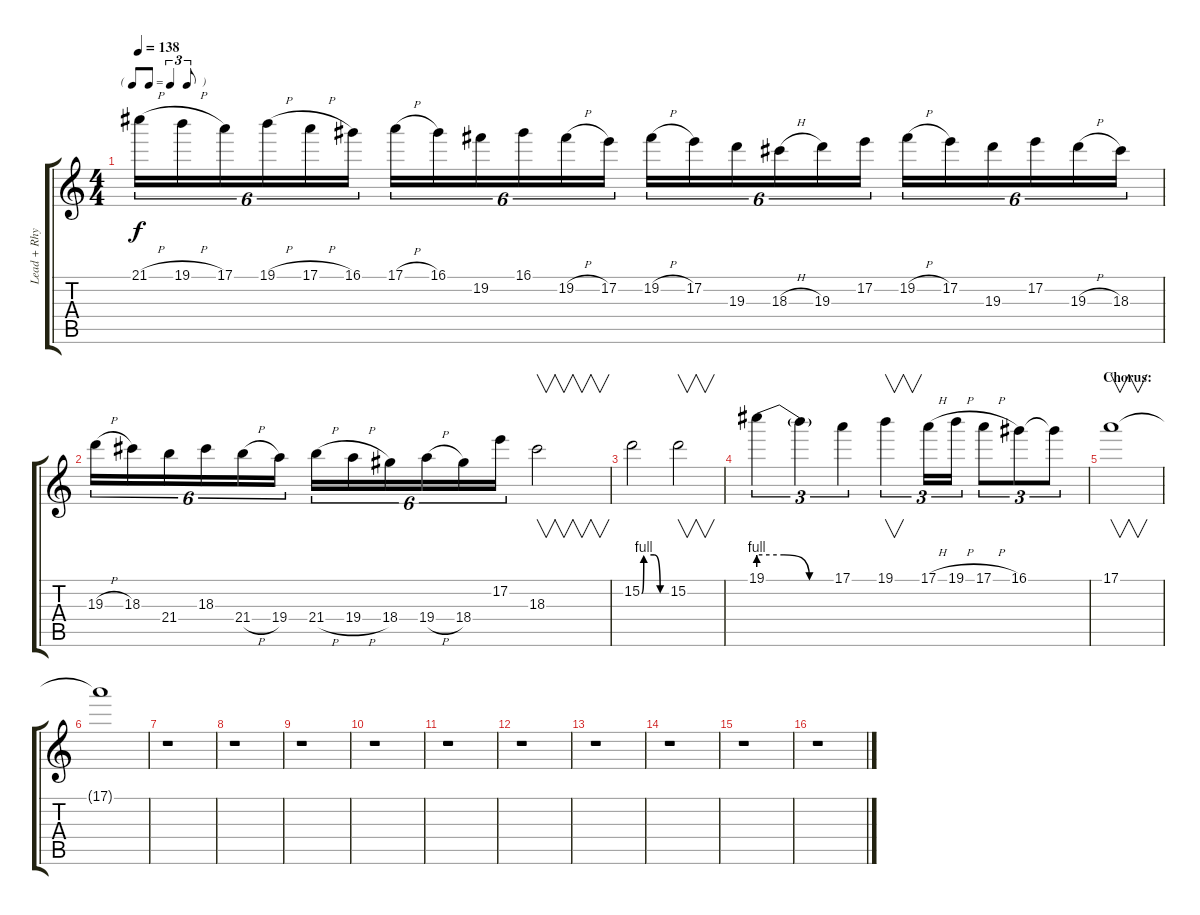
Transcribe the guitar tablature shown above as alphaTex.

\track ("Lead + Rhythm Fills" "Lead + Rhy") {instrument overdrivenguitar}
\staff {score tabs}
\tuning (E4 B3 G3 D3 A2 E2) {hide}
\ts (4 4)
\tf triplet8th
\tempo 138
\clef g2
\ks c
21.1{h}.16{tu (6 4) dy f} 19.1{h}.16{tu (6 4)} 17.1.16{tu (6 4)} 19.1{h}.16{tu (6 4)} 17.1{h}.16{tu (6 4)} 16.1.16{tu (6 4)} 17.1{h}.16{tu (6 4)} 16.1.16{tu (6 4)} 19.2.16{tu (6 4)} 16.1.16{tu (6 4)} 19.2{h}.16{tu (6 4)} 17.2.16{tu (6 4)} 19.2{h}.16{tu (6 4)} 17.2.16{tu (6 4)} 19.3.16{tu (6 4)} 18.3{h}.16{tu (6 4)} 19.3.16{tu (6 4)} 17.2.16{tu (6 4)} 19.2{h}.16{tu (6 4)} 17.2.16{tu (6 4)} 19.3.16{tu (6 4)} 17.2.16{tu (6 4)} 19.3{h}.16{tu (6 4)} 18.3.16{tu (6 4)} |
19.3{h}.16{tu (6 4)} 18.3.16{tu (6 4)} 21.4.16{tu (6 4)} 18.3.16{tu (6 4)} 21.4{h}.16{tu (6 4)} 19.4.16{tu (6 4)} 21.4{h}.16{tu (6 4)} 19.4{h}.16{tu (6 4)} 18.4.16{tu (6 4)} 19.4{h}.16{tu (6 4)} 18.4.16{tu (6 4)} 17.2.16{tu (6 4)} 18.3.2{v} |
15.2{be (custom 0 0 5 4 30 4 45 0 60 0)}.2 15.2.2{v} |
19.1{be (custom 0 4 20 4 40 0 60 0)}.4{tu (3 2)} 19.1{t}.4{tu (3 2)} 17.1.4{tu (3 2)} 19.1.4{v tu (3 2)} 17.1{h}.16{tu (3 2)} 19.1{h}.16{tu (3 2)} 17.1{h}.8{tu (3 2)} 16.1.8{tu (3 2)} 16.1{t}.8{tu (3 2)} |
\section ("" "Chorus:")
17.1.1{v} |
17.1{t}.1 |
r.1 |
r.1 |
r.1 |
r.1 |
r.1 |
r.1 |
r.1 |
r.1 |
r.1 |
r.1
